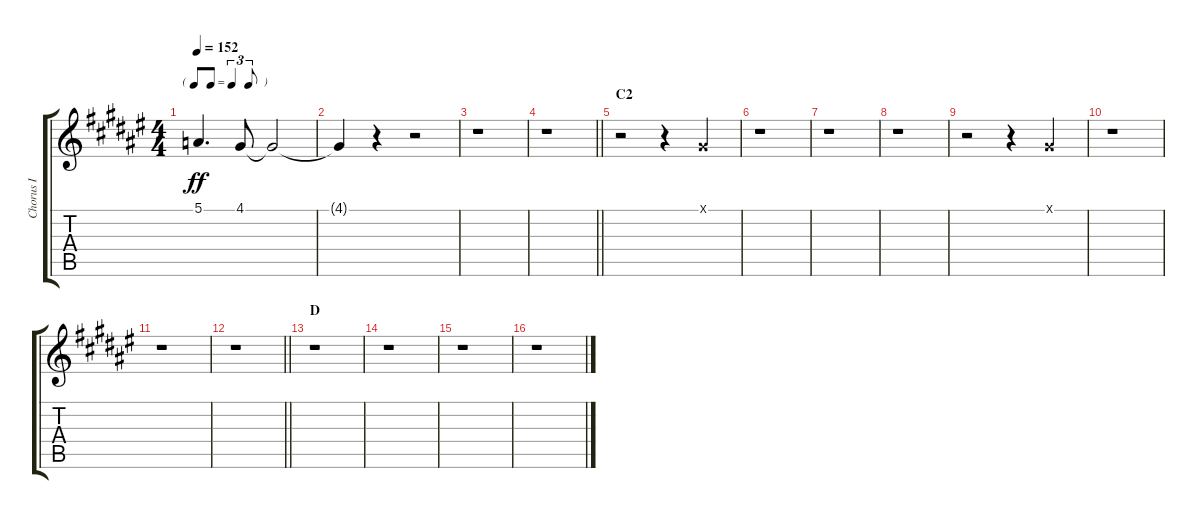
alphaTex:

\track ("Chorus I" "Chorus I") {instrument voiceoohs}
\staff {score tabs}
\tuning (E4 B3 G3 D3 A2 E2) {hide}
\ts (4 4)
\tf triplet8th
\tempo 152
\clef g2
\ks f#
5.1.4{d dy ff} 4.1.8 4.1{t}.2 |
4.1{t}.4 r.4 r.2 |
r.1 |
\barLineRight lightlight
r.1 |
\section ("" "C2")
r.2 r.4 4.1{x}.4 |
r.1 |
r.1 |
r.1 |
r.2 r.4 4.1{x}.4 |
r.1 |
r.1 |
\barLineRight lightlight
r.1 |
\section ("" "D")
r.1 |
r.1 |
r.1 |
r.1
